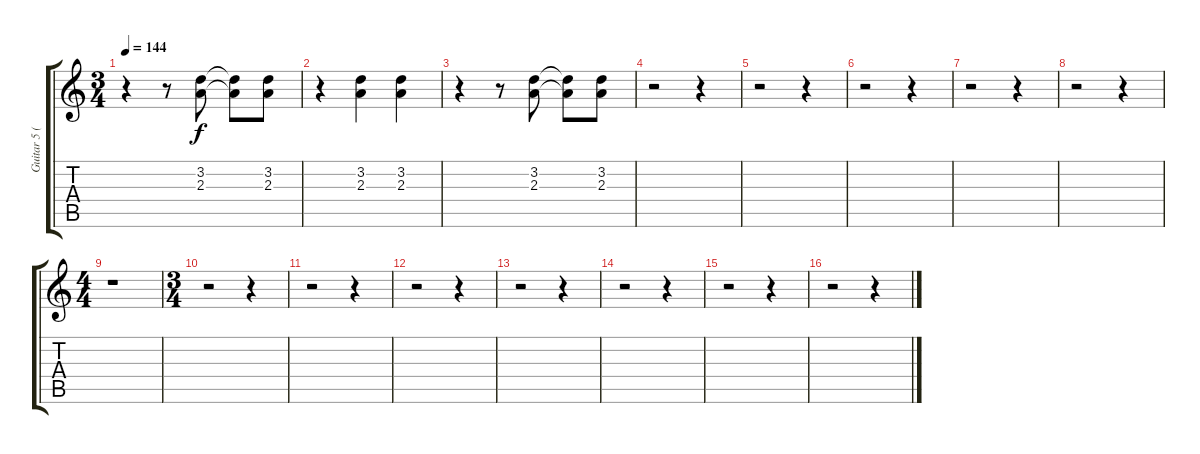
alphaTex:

\track ("Guitar 5 (Acoustic)" "Guitar 5 (") {instrument acousticguitarsteel}
\staff {score tabs}
\tuning (E4 B3 G3 D3 A2 E2) {hide}
\ts (3 4)
\tempo 144
\clef g2
\ks c
r.4{dy f} r.8 (3.2 2.3).8 (3.2{t} 2.3{t}).8 (3.2 2.3).8 |
r.4 (3.2 2.3).4 (3.2 2.3).4 |
r.4 r.8 (3.2 2.3).8 (3.2{t} 2.3{t}).8 (3.2 2.3).8 |
r.2 r.4 |
r.2 r.4 |
r.2 r.4 |
r.2 r.4 |
r.2 r.4 |
\ts (4 4)
r.1 |
\ts (3 4)
r.2 r.4 |
r.2 r.4 |
r.2 r.4 |
r.2 r.4 |
r.2 r.4 |
r.2 r.4 |
r.2 r.4
